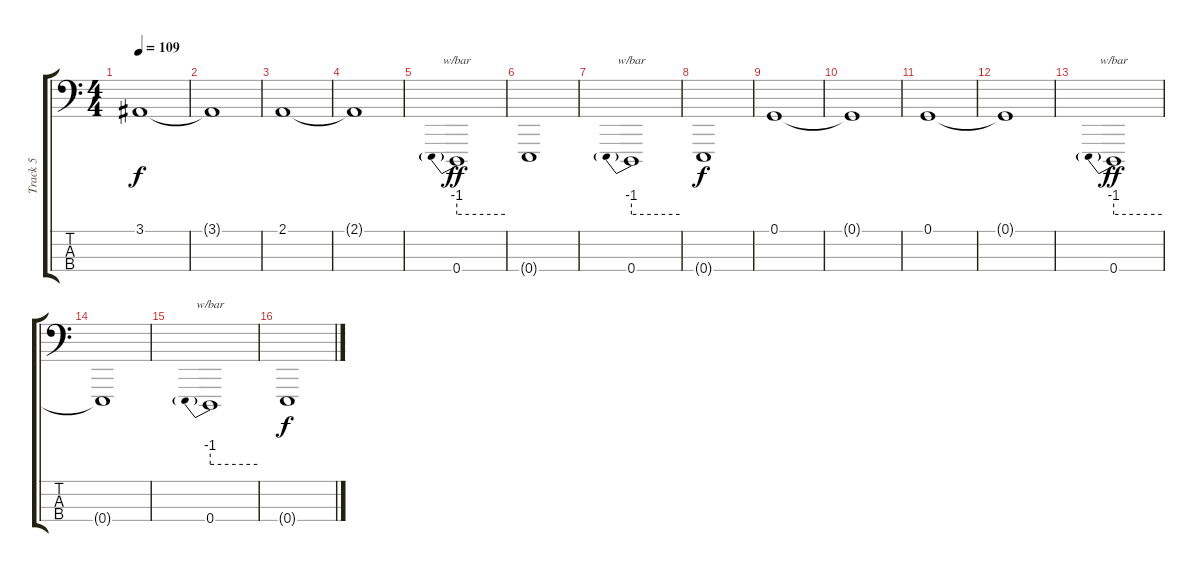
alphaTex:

\track ("Track 5" "Track 5") {instrument stringensemble2}
\staff {score tabs}
\tuning (G2 D2 A1 E1) {hide}
\ts (4 4)
\tempo 109
\clef f4
\ks c
3.1.1{dy f} |
3.1{t}.1 |
2.1.1 |
2.1{t}.1 |
0.4.1{tbe (predive default 0 -4 60 -4) dy ff} |
0.4{t}.1 |
0.4.1{tbe (predive default 0 -4 60 -4)} |
0.4{t}.1{dy f} |
0.1.1 |
0.1{t}.1 |
0.1.1 |
0.1{t}.1 |
0.4.1{tbe (predive default 0 -4 60 -4) dy ff} |
0.4{t}.1 |
0.4.1{tbe (predive default 0 -4 60 -4)} |
0.4{t}.1{dy f}
